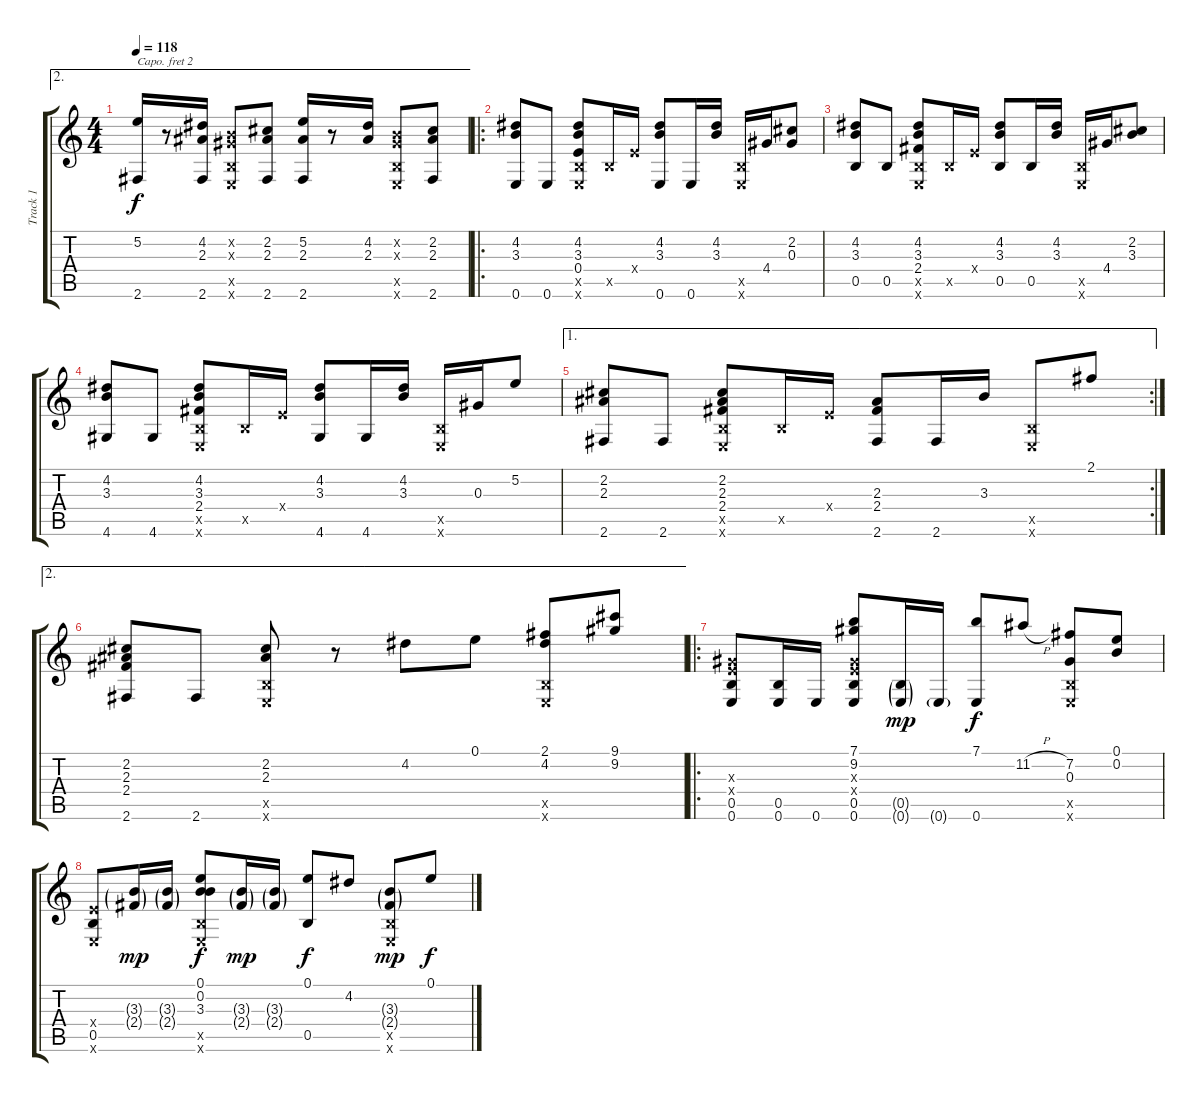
\track ("Track 1" "Track 1") {instrument acousticguitarsteel}
\staff {score tabs}
\capo 2
\tuning (D4 A3 Gb3 D3 A2 D2) {hide}
\ae 2
\ts (4 4)
\tempo 118
\clef g2
\ks c
(5.2 2.6).16{dy f} r.8 (4.2 2.3 2.6).16 (0.2{x} 0.3{x} 0.5{x} 0.6{x}).8 (2.2 2.3 2.6).8 (5.2 2.3 2.6).16 r.8 (4.2 2.3).16 (0.2{x} 0.3{x} 0.5{x} 0.6{x}).8 (2.2 2.3 2.6).8 |
\ro
(4.2 3.3 0.6).8 0.6.8 (4.2 3.3 0.4 0.5{x} 0.6{x}).8 0.5{x}.16 0.4{x}.16 (4.2 3.3 0.6).8 0.6.16 (4.2 3.3).16 (0.5{x} 0.6{x}).16 4.4.16 (2.2 0.3).8 |
(4.2 3.3 0.5).8 0.5.8 (4.2 3.3 2.4 0.5{x} 0.6{x}).8 0.5{x}.16 0.4{x}.16 (4.2 3.3 0.5).8 0.5.16 (4.2 3.3).16 (0.5{x} 0.6{x}).16 4.4.16 (2.2 3.3).8 |
(4.2 3.3 4.6).8 4.6.8 (4.2 3.3 2.4 0.5{x} 0.6{x}).8 0.5{x}.16 0.4{x}.16 (4.2 3.3 4.6).8 4.6.16 (4.2 3.3).16 (0.5{x} 0.6{x}).16 0.3.16 5.2.8 |
\ae 1
\rc 2
(2.2 2.3 2.6).8 2.6.8 (2.2 2.3 2.4 0.5{x} 0.6{x}).8 0.5{x}.16 0.4{x}.16 (2.3 2.4 2.6).8 2.6.16 3.3.16 (0.5{x} 0.6{x}).8 2.1.8 |
\ae 2
(2.2 2.3 2.4 2.6).8 2.6.8 (2.2 2.3 0.5{x} 0.6{x}).8 r.8 4.2.8 0.1.8 (2.1 4.2 0.5{x} 0.6{x}).8 (9.1 9.2).8 |
\ro
(0.3{x} 0.4{x} 0.5 0.6).8 (0.5 0.6).16 0.6.16 (7.1 9.2 0.3{x} 0.4{x} 0.5 0.6).8 (0.5{g} 0.6{g}).16{dy mp} 0.6{g}.16 (7.1 0.6).8{dy f} 11.2{h}.8 (7.2 0.3 0.5{x} 0.6{x}).8 (0.1 0.2).8 |
(0.4{x} 0.5 0.6{x}).8 (3.3{g} 2.4{g}).16{dy mp} (3.3{g} 2.4{g}).16 (0.1 0.2 3.3 0.5{x} 0.6{x}).8{dy f} (3.3{g} 2.4{g}).16{dy mp} (3.3{g} 2.4{g}).16 (0.1 0.5).8{dy f} 4.2.8 (3.3{g} 2.4{g} 0.5{x} 0.6{x}).8{dy mp} 0.1.8{dy f}
